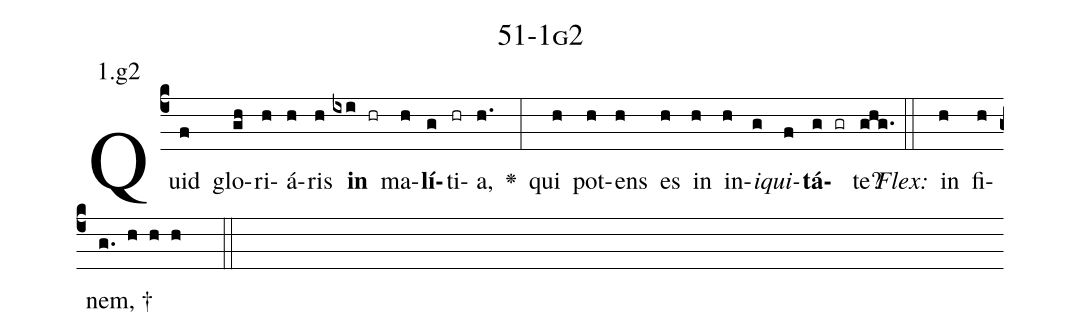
name: 51-1g2;
annotation: 1.g2;
%%
(c4)Quid(f) glo(gh)ri(h)á(h)ris(h) <b>in</b>(ixi hr) ma(h)<b>lí</b>(g)ti(hr)a,(h.) <v>\greheightstar</v>(:) qui(h) pot(h)ens(h) es(h) in(h) in(h)<i>i</i>(g)<i>qui</i>(f)<b>tá</b>(g gr)te?(ghg.) (::)
<i>Flex:</i>()  in(h) fi(h)nem, †(g. h h h  ::)

%E(h) u(h) o(g) u(f) a(g) e.(ghg.) (::)
